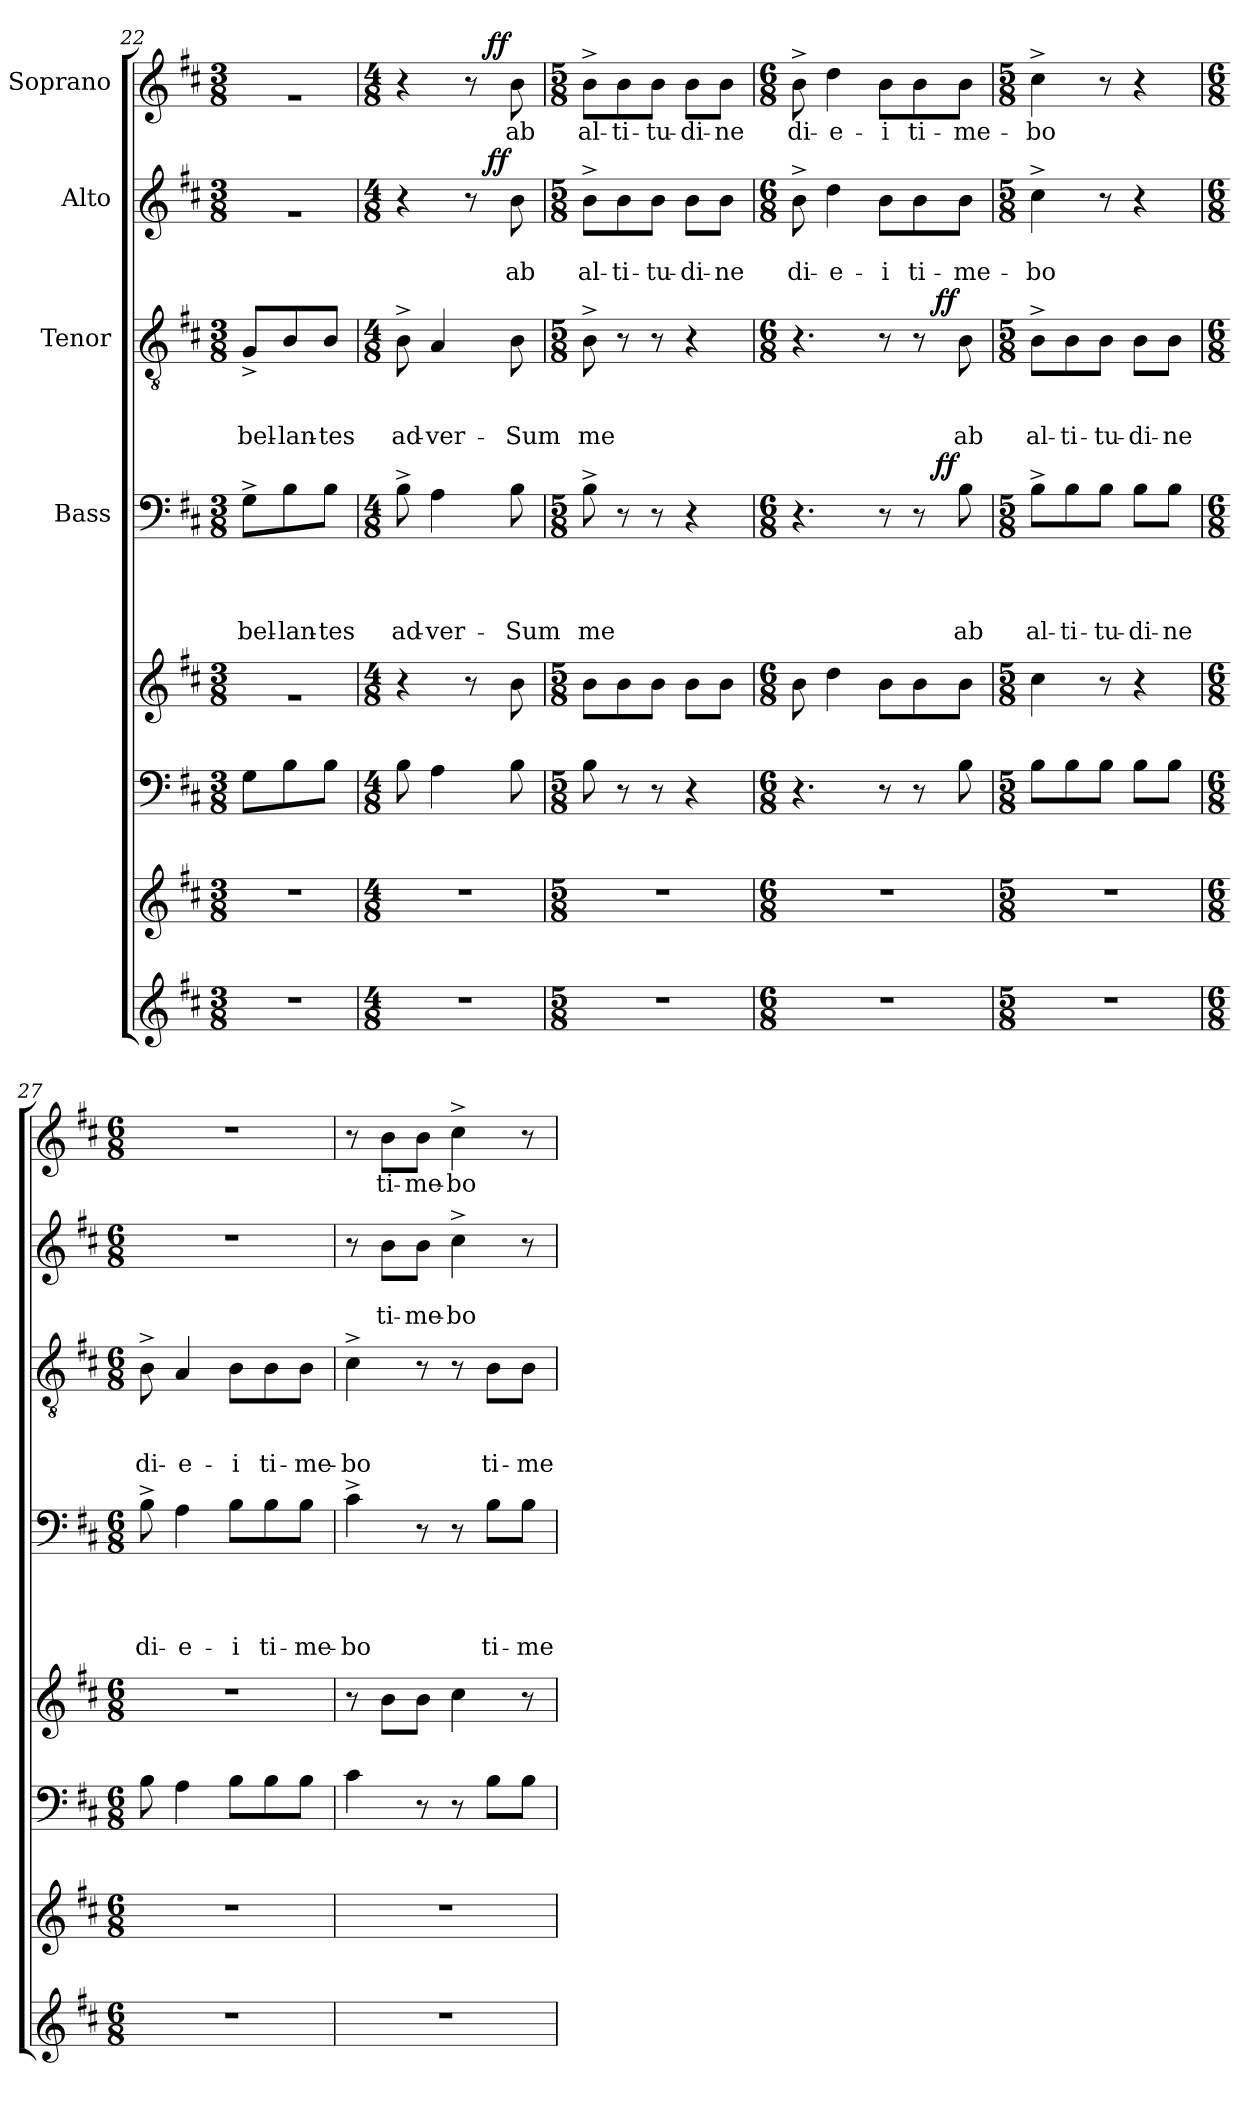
**kern	**kern	**kern	**kern	**kern	**text	**text	**text	**text	**dynam	**kern	**text	**text	**text	**dynam	**kern	**text	**text	**dynam	**kern	**text	**dynam
*part8	*part7	*part6	*part5	*part4	*part4	*part4	*part4	*part4	*part4	*part3	*part3	*part3	*part3	*part3	*part2	*part2	*part2	*part2	*part1	*part1	*part1
*staff8	*staff7	*staff6	*staff5	*staff4	*staff4	*staff4	*staff4	*staff4	*staff4	*staff3	*staff3	*staff3	*staff3	*staff3	*staff2	*staff2	*staff2	*staff2	*staff1	*staff1	*staff1
*	*	*	*	*I"Bass	*	*	*	*	*	*I"Tenor	*	*	*	*	*I"Alto	*	*	*	*I"Soprano	*	*
!!LO:LB:g=z
*clefG2	*clefG2	*clefF4	*clefG2	*clefF4	*	*	*	*	*	*clefGv2	*	*	*	*	*clefG2	*	*	*	*clefG2	*	*
*k[f#c#]	*k[f#c#]	*k[f#c#]	*k[f#c#]	*k[f#c#]	*	*	*	*	*	*k[f#c#]	*	*	*	*	*k[f#c#]	*	*	*	*k[f#c#]	*	*
*D:	*D:	*D:	*D:	*D:	*	*	*	*	*	*D:	*	*	*	*	*D:	*	*	*	*D:	*	*
*M3/8	*M3/8	*M3/8	*M3/8	*M3/8	*	*	*	*	*	*M3/8	*	*	*	*	*M3/8	*	*	*	*M3/8	*	*
=22	=22	=22	=22	=22	=22	=22	=22	=22	=22	=22	=22	=22	=22	=22	=22	=22	=22	=22	=22	=22	=22
!	!	!	!LO:N:vis=1	!	!	!	!	!LO:LY:b	!	!	!	!	!LO:LY:b	!	!LO:N:vis=1	!	!	!	!LO:N:vis=1	!	!
4.r	4.r	8G\L	4.ra	8G^>\L	.	.	.	bel-	.	8G^</L	.	.	bel-	.	4.ra	.	.	.	4.ra	.	.
!	!	!	!	!	!	!	!	!LO:LY:b	!	!	!	!	!LO:LY:b	!	!	!	!	!	!	!	!
.	.	8B\	.	8B\	.	.	.	-lan-	.	8B/	.	.	-lan-	.	.	.	.	.	.	.	.
!	!	!	!	!	!	!	!	!LO:LY:b	!	!	!	!	!LO:LY:b	!	!	!	!	!	!	!	!
.	.	8B\J	.	8B\J	.	.	.	-tes	.	8B/J	.	.	-tes	.	.	.	.	.	.	.	.
=23	=23	=23	=23	=23	=23	=23	=23	=23	=23	=23	=23	=23	=23	=23	=23	=23	=23	=23	=23	=23	=23
*M4/8	*M4/8	*M4/8	*M4/8	*M4/8	*	*	*	*	*	*M4/8	*	*	*	*	*M4/8	*	*	*	*M4/8	*	*
!	!	!	!	!	!	!	!	!LO:LY:b	!	!	!	!	!LO:LY:b	!	!	!	!	!	!	!	!
*	*	*	*	*	*	*	*	*	*	*	*	*	*	*	*^	*	*	*	*^	*	*
2r	2r	8B\	4r	8B^>\	.	.	.	ad-	.	8B^>\	.	.	ad-	.	4r	4ryy	.	.	.	4r	4ryy	.	.
!	!	!	!	!	!	!	!	!LO:LY:b	!	!	!	!	!LO:LY:b	!	!	!	!	!	!	!	!	!	!
.	.	4A\	.	4A\	.	.	.	-ver-	.	4A/	.	.	-ver-	.	.	.	.	.	.	.	.	.	.
.	.	.	8r	.	.	.	.	.	.	.	.	.	.	.	8r	16ryy	.	.	.	8r	16ryy	.	.
!	!	!	!	!	!	!	!	!	!	!	!	!	!	!	!	!	!	!	!LO:DY:a	!	!	!	!LO:DY:a
.	.	.	.	.	.	.	.	.	.	.	.	.	.	.	.	8.ryy	.	.	ff	.	8.ryy	.	ff
!	!	!	!	!	!	!	!	!LO:LY:b	!	!	!	!	!LO:LY:b	!	!	!	!	!LO:LY:b	!	!	!	!LO:LY:b	!
.	.	8B\	8b\	8B\	.	.	.	-Sum	.	8B\	.	.	-Sum	.	8b\	.	.	ab	.	8b\	.	ab	.
*	*	*	*	*	*	*	*	*	*	*	*	*	*	*	*v	*v	*	*	*	*	*	*	*
*	*	*	*	*	*	*	*	*	*	*	*	*	*	*	*	*	*	*	*v	*v	*	*
=24	=24	=24	=24	=24	=24	=24	=24	=24	=24	=24	=24	=24	=24	=24	=24	=24	=24	=24	=24	=24	=24
*M5/8	*M5/8	*M5/8	*M5/8	*M5/8	*	*	*	*	*	*M5/8	*	*	*	*	*M5/8	*	*	*	*M5/8	*	*
*	*	*	*	*	*	*	*	*	*	*	*	*	*	*	*^	*	*	*	*^	*	*
!	!	!	!	!	!	!	!	!LO:LY:b	!	!	!	!	!LO:LY:b	!	!	!	!	!LO:LY:b	!	!	!	!LO:LY:b	!
*	*	*	*	*	*	*	*	*	*	*	*	*	*	*	*v	*v	*	*	*	*	*	*	*
*	*	*	*	*	*	*	*	*	*	*	*	*	*	*	*	*	*	*	*v	*v	*	*
8%5r	8%5r	8B\	8b\L	8B^>\	.	.	.	me	.	8B^>\	.	.	me	.	8b^>\L	.	al-	.	8b^>\L	al-	.
!	!	!	!	!	!	!	!	!	!	!	!	!	!	!	!	!	!LO:LY:b	!	!	!LO:LY:b	!
.	.	8r	8b\	8r	.	.	.	.	.	8r	.	.	.	.	8b\	.	-ti-	.	8b\	-ti-	.
!	!	!	!	!	!	!	!	!	!	!	!	!	!	!	!	!	!LO:LY:b	!	!	!LO:LY:b	!
.	.	8r	8b\J	8r	.	.	.	.	.	8r	.	.	.	.	8b\J	.	-tu-	.	8b\J	-tu-	.
!	!	!	!	!	!	!	!	!	!	!	!	!	!	!	!	!	!LO:LY:b	!	!	!LO:LY:b	!
.	.	4r	8b\L	4r	.	.	.	.	.	4r	.	.	.	.	8b\L	.	-di-	.	8b\L	-di-	.
!	!	!	!	!	!	!	!	!	!	!	!	!	!	!	!	!	!LO:LY:b	!	!	!LO:LY:b	!
.	.	.	8b\J	.	.	.	.	.	.	.	.	.	.	.	8b\J	.	-ne	.	8b\J	-ne	.
=25	=25	=25	=25	=25	=25	=25	=25	=25	=25	=25	=25	=25	=25	=25	=25	=25	=25	=25	=25	=25	=25
*M6/8	*M6/8	*M6/8	*M6/8	*M6/8	*	*	*	*	*	*M6/8	*	*	*	*	*M6/8	*	*	*	*M6/8	*	*
!	!	!	!	!	!	!	!	!	!	!	!	!	!	!	!	!	!LO:LY:b	!	!	!LO:LY:b	!
*	*	*	*	*^	*	*	*	*	*	*^	*	*	*	*	*	*	*	*	*	*	*
2.r	2.r	4.r	8b\	4.r	2ryy	.	.	.	.	.	4.r	2ryy	.	.	.	.	8b^>\	.	di-	.	8b^>\	di-	.
!	!	!	!	!	!	!	!	!	!	!	!	!	!	!	!	!	!	!	!LO:LY:b	!	!	!LO:LY:b	!
.	.	.	4dd\	.	.	.	.	.	.	.	.	.	.	.	.	.	4dd\	.	-e-	.	4dd\	-e-	.
!	!	!	!	!	!	!	!	!	!	!	!	!	!	!	!	!	!	!	!LO:LY:b	!	!	!LO:LY:b	!
.	.	8r	8b\L	8r	.	.	.	.	.	.	8r	.	.	.	.	.	8b\L	.	-i	.	8b\L	-i	.
!	!	!	!	!	!	!	!	!	!	!	!	!	!	!	!	!	!	!	!LO:LY:b	!	!	!LO:LY:b	!
.	.	8r	8b\	8r	16ryy	.	.	.	.	.	8r	16ryy	.	.	.	.	8b\	.	ti-	.	8b\	ti-	.
!	!	!	!	!	!	!	!	!	!	!LO:DY:a	!	!	!	!	!	!LO:DY:a	!	!	!	!	!	!	!
.	.	.	.	.	8.ryy	.	.	.	.	ff	.	8.ryy	.	.	.	ff	.	.	.	.	.	.	.
!	!	!	!	!	!	!	!	!	!LO:LY:b	!	!	!	!	!	!LO:LY:b	!	!	!	!LO:LY:b	!	!	!LO:LY:b	!
.	.	8B\	8b\J	8B\	.	.	.	.	ab	.	8B\	.	.	.	ab	.	8b\J	.	-me-	.	8b\J	-me-	.
*	*	*	*	*v	*v	*	*	*	*	*	*	*	*	*	*	*	*	*	*	*	*	*	*
*	*	*	*	*	*	*	*	*	*	*v	*v	*	*	*	*	*	*	*	*	*	*	*
=26	=26	=26	=26	=26	=26	=26	=26	=26	=26	=26	=26	=26	=26	=26	=26	=26	=26	=26	=26	=26	=26
*M5/8	*M5/8	*M5/8	*M5/8	*M5/8	*	*	*	*	*	*M5/8	*	*	*	*	*M5/8	*	*	*	*M5/8	*	*
*	*	*	*	*^	*	*	*	*	*	*^	*	*	*	*	*	*	*	*	*	*	*
!	!	!	!	!	!	!	!	!	!LO:LY:b	!	!	!	!	!	!LO:LY:b	!	!	!	!LO:LY:b	!	!	!LO:LY:b	!
*	*	*	*	*v	*v	*	*	*	*	*	*	*	*	*	*	*	*	*	*	*	*	*	*
*	*	*	*	*	*	*	*	*	*	*v	*v	*	*	*	*	*	*	*	*	*	*	*
8%5r	8%5r	8B\L	4cc#\	8B^>\L	.	.	.	al-	.	8B^>\L	.	.	al-	.	4cc#^>\	.	-bo	.	4cc#^>\	-bo	.
!	!	!	!	!	!	!	!	!LO:LY:b	!	!	!	!	!LO:LY:b	!	!	!	!	!	!	!	!
.	.	8B\	.	8B\	.	.	.	-ti-	.	8B\	.	.	-ti-	.	.	.	.	.	.	.	.
!	!	!	!	!	!	!	!	!LO:LY:b	!	!	!	!	!LO:LY:b	!	!	!	!	!	!	!	!
.	.	8B\J	8r	8B\J	.	.	.	-tu-	.	8B\J	.	.	-tu-	.	8r	.	.	.	8r	.	.
!	!	!	!	!	!	!	!	!LO:LY:b	!	!	!	!	!LO:LY:b	!	!	!	!	!	!	!	!
.	.	8B\L	4r	8B\L	.	.	.	-di-	.	8B\L	.	.	-di-	.	4r	.	.	.	4r	.	.
!	!	!	!	!	!	!	!	!LO:LY:b	!	!	!	!	!LO:LY:b	!	!	!	!	!	!	!	!
.	.	8B\J	.	8B\J	.	.	.	-ne	.	8B\J	.	.	-ne	.	.	.	.	.	.	.	.
=27	=27	=27	=27	=27	=27	=27	=27	=27	=27	=27	=27	=27	=27	=27	=27	=27	=27	=27	=27	=27	=27
*M6/8	*M6/8	*M6/8	*M6/8	*M6/8	*	*	*	*	*	*M6/8	*	*	*	*	*M6/8	*	*	*	*M6/8	*	*
!	!	!	!LO:N:vis=1	!	!	!	!	!LO:LY:b	!	!	!	!	!LO:LY:b	!	!LO:N:vis=1	!	!	!	!LO:N:vis=1	!	!
2.r	2.r	8B\	2.r	8B^>\	.	.	.	di-	.	8B^>\	.	.	di-	.	2.r	.	.	.	2.r	.	.
!	!	!	!	!	!	!	!	!LO:LY:b	!	!	!	!	!LO:LY:b	!	!	!	!	!	!	!	!
.	.	4A\	.	4A\	.	.	.	-e-	.	4A/	.	.	-e-	.	.	.	.	.	.	.	.
!	!	!	!	!	!	!	!	!LO:LY:b	!	!	!	!	!LO:LY:b	!	!	!	!	!	!	!	!
.	.	8B\L	.	8B\L	.	.	.	-i	.	8B\L	.	.	-i	.	.	.	.	.	.	.	.
!	!	!	!	!	!	!	!	!LO:LY:b	!	!	!	!	!LO:LY:b	!	!	!	!	!	!	!	!
.	.	8B\	.	8B\	.	.	.	ti-	.	8B\	.	.	ti-	.	.	.	.	.	.	.	.
!	!	!	!	!	!	!	!	!LO:LY:b	!	!	!	!	!LO:LY:b	!	!	!	!	!	!	!	!
.	.	8B\J	.	8B\J	.	.	.	-me-	.	8B\J	.	.	-me-	.	.	.	.	.	.	.	.
=28	=28	=28	=28	=28	=28	=28	=28	=28	=28	=28	=28	=28	=28	=28	=28	=28	=28	=28	=28	=28	=28
!	!	!	!	!	!	!	!	!LO:LY:b	!	!	!	!	!LO:LY:b	!	!	!	!	!	!	!	!
2.r	2.r	4c#\	8r	4c#^>\	.	.	.	-bo	.	4c#^>\	.	.	-bo	.	8r	.	.	.	8r	.	.
!	!	!	!	!	!	!	!	!	!	!	!	!	!	!	!	!	!LO:LY:b	!	!	!LO:LY:b	!
.	.	.	8b\L	.	.	.	.	.	.	.	.	.	.	.	8b\L	.	ti-	.	8b\L	ti-	.
!	!	!	!	!	!	!	!	!	!	!	!	!	!	!	!	!	!LO:LY:b	!	!	!LO:LY:b	!
.	.	8r	8b\J	8r	.	.	.	.	.	8r	.	.	.	.	8b\J	.	-me-	.	8b\J	-me-	.
!	!	!	!	!	!	!	!	!	!	!	!	!	!	!	!	!	!LO:LY:b	!	!	!LO:LY:b	!
.	.	8r	4cc#\	8r	.	.	.	.	.	8r	.	.	.	.	4cc#^>\	.	-bo	.	4cc#^>\	-bo	.
!	!	!	!	!	!	!	!	!LO:LY:b	!	!	!	!	!LO:LY:b	!	!	!	!	!	!	!	!
.	.	8B\L	.	8B\L	.	.	.	ti-	.	8B\L	.	.	ti-	.	.	.	.	.	.	.	.
!	!	!	!	!	!	!	!	!LO:LY:b	!	!	!	!	!LO:LY:b	!	!	!	!	!	!	!	!
.	.	8B\J	8r	8B\J	.	.	.	-me	.	8B\J	.	.	-me	.	8r	.	.	.	8r	.	.
=	=	=	=	=	=	=	=	=	=	=	=	=	=	=	=	=	=	=	=	=	=
*-	*-	*-	*-	*-	*-	*-	*-	*-	*-	*-	*-	*-	*-	*-	*-	*-	*-	*-	*-	*-	*-
